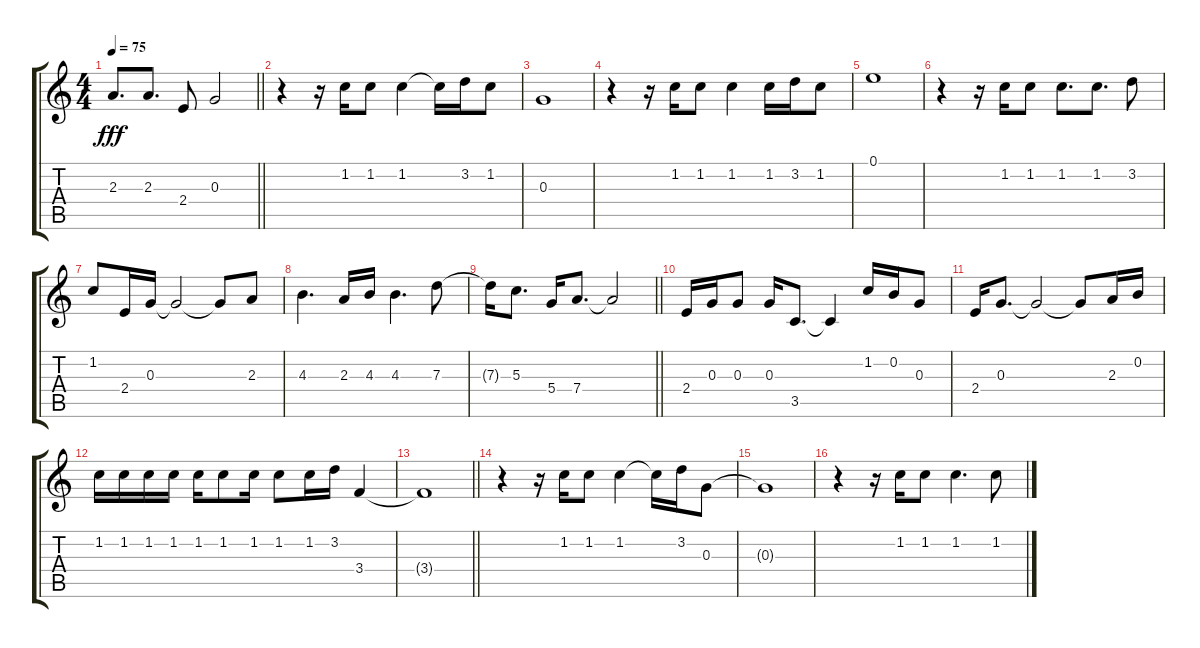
\track "" {instrument distortionguitar}
\staff {score tabs}
\tuning (E4 B3 G3 D3 A2 E2) {hide}
\ts (4 4)
\tempo 75
\clef g2
\barLineRight lightlight
\ks c
2.3.8{d dy fff} 2.3.8{d} 2.4.8 0.3.2 |
\section ("" "")
r.4 r.16 1.2.16 1.2.8 1.2.4 1.2{t}.16 3.2.16 1.2.8 |
0.3.1 |
r.4 r.16 1.2.16 1.2.8 1.2.4 1.2.16 3.2.16 1.2.8 |
0.1.1 |
r.4 r.16 1.2.16 1.2.8 1.2.8{d} 1.2.8{d} 3.2.8 |
1.2.8 2.4.16 0.3.16 0.3{t}.2 0.3{t}.8 2.3.8 |
4.3.4{d} 2.3.16 4.3.16 4.3.4{d} 7.3.8 |
\barLineRight lightlight
7.3{t}.16 5.3.8{d} 5.4.16 7.4.8{d} 7.4{t}.2 |
\section ("" "")
2.4.16 0.3.16 0.3.8 0.3.16 3.5.8{d} 3.5{t}.4 1.2.16 0.2.16 0.3.8 |
2.4.16 0.3.8{d} 0.3{t}.2 0.3{t}.8 2.3.16 0.2.16 |
1.2.16 1.2.16 1.2.16 1.2.16 1.2.16 1.2.8 1.2.16 1.2.8 1.2.16 3.2.16 3.4.4 |
\barLineRight lightlight
3.4{t}.1 |
r.4 r.16 1.2.16 1.2.8 1.2.4 1.2{t}.16 3.2.16 0.3.8 |
0.3{t}.1 |
r.4 r.16 1.2.16 1.2.8 1.2.4{d} 1.2.8
